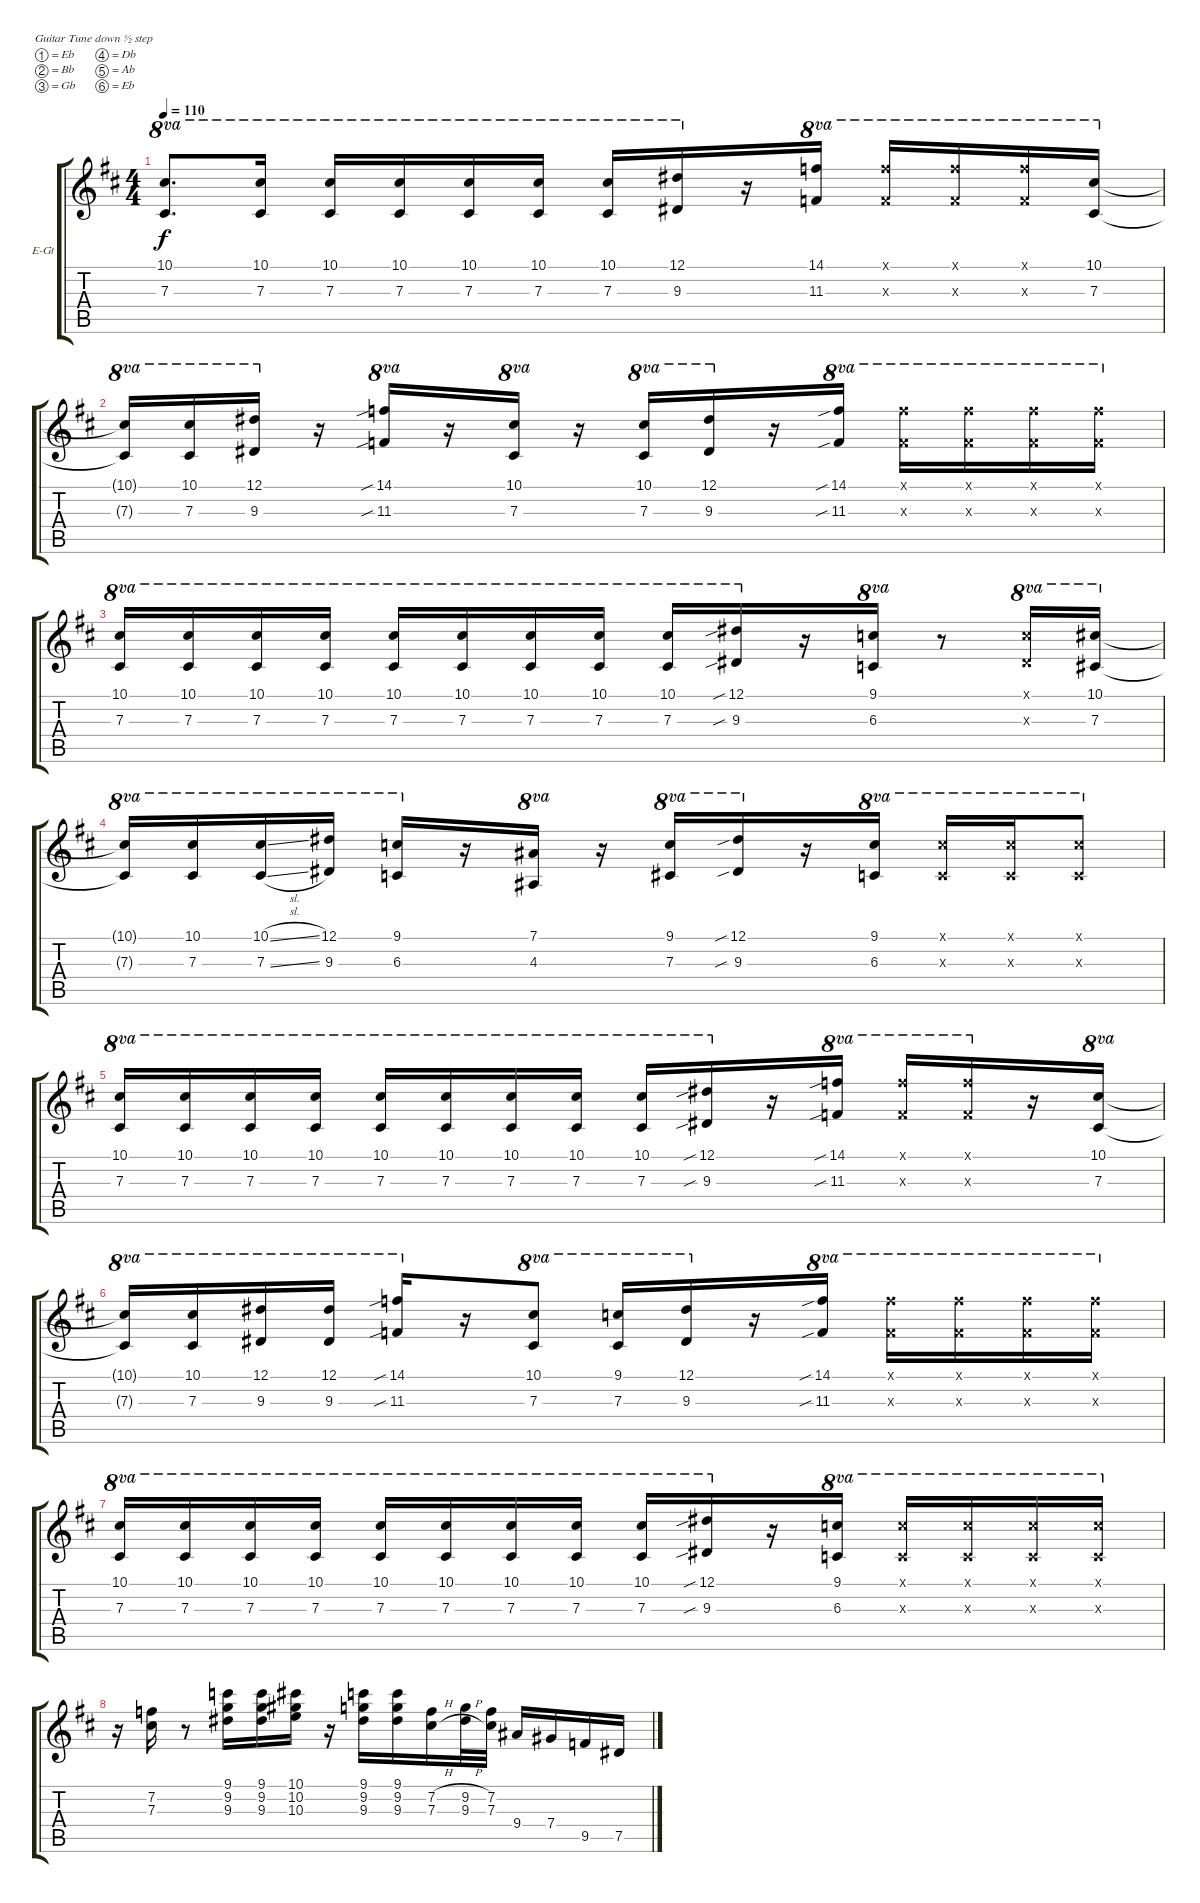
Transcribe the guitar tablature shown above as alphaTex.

\bracketExtendMode groupsimilarinstruments
\firstSystemTrackNameOrientation horizontal
\otherSystemsTrackNameOrientation horizontal
\track ("Untitled" "E-Gt") {instrument overdrivenguitar}
\staff {score tabs}
\tuning (Eb4 Bb3 Gb3 Db3 Ab2 Eb2)
\ts (4 4)
\section ("" " ")
\tempo 110
\clef g2
\ks d
(10.1 7.3).8{d ot 8va dy f} (10.1 7.3).16{ot 8va} (10.1 7.3).16{ot 8va} (10.1 7.3).16{ot 8va} (10.1 7.3).16{ot 8va} (10.1 7.3).16{ot 8va} (10.1 7.3).16{ot 8va} (12.1 9.3).16{ot 8va} r.16 (14.1 11.3).16{ot 8va} (14.1{x} 11.3{x}).16{ot 8va} (14.1{x} 11.3{x}).16{ot 8va} (14.1{x} 11.3{x}).16{ot 8va} (10.1 7.3).16{ot 8va} |
(10.1{t} 7.3{t}).16{ot 8va} (10.1 7.3).16{ot 8va} (12.1 9.3).16{ot 8va} r.16 (14.1{sib} 11.3{sib}).16{ot 8va} r.16 (10.1 7.3).16{ot 8va} r.16 (10.1 7.3).16{ot 8va} (12.1 9.3).16{ot 8va} r.16 (14.1{sib} 11.3{sib}).16{ot 8va} (14.1{x} 11.3{x}).16{ot 8va} (14.1{x} 11.3{x}).16{ot 8va} (14.1{x} 11.3{x}).16{ot 8va} (14.1{x} 11.3{x}).16{ot 8va} |
(10.1 7.3).16{ot 8va} (10.1 7.3).16{ot 8va} (10.1 7.3).16{ot 8va} (10.1 7.3).16{ot 8va} (10.1 7.3).16{ot 8va} (10.1 7.3).16{ot 8va} (10.1 7.3).16{ot 8va} (10.1 7.3).16{ot 8va} (10.1 7.3).16{ot 8va} (12.1{sib} 9.3{sib}).16{ot 8va} r.16 (9.1 6.3).16{ot 8va} r.8 (9.1{x} 9.3{x}).16{ot 8va} (10.1 7.3).16{ot 8va} |
(10.1{t} 7.3{t}).16{ot 8va} (10.1 7.3).16{ot 8va} (10.1{sl} 7.3{sl}).16{ot 8va} (12.1 9.3).16{ot 8va} (9.1 6.3).16{ot 8va} r.16 (7.1 4.3).16{ot 8va} r.16 (9.1 7.3).16{ot 8va} (12.1{sib} 9.3{sib}).16{ot 8va} r.16 (9.1 6.3).16{ot 8va} (9.1{x} 6.3{x}).16{ot 8va} (9.1{x} 6.3{x}).16{ot 8va} (9.1{x} 6.3{x}).8{ot 8va} |
(10.1 7.3).16{ot 8va} (10.1 7.3).16{ot 8va} (10.1 7.3).16{ot 8va} (10.1 7.3).16{ot 8va} (10.1 7.3).16{ot 8va} (10.1 7.3).16{ot 8va} (10.1 7.3).16{ot 8va} (10.1 7.3).16{ot 8va} (10.1 7.3).16{ot 8va} (12.1{sib} 9.3{sib}).16{ot 8va} r.16 (14.1{sib} 11.3{sib}).16{ot 8va} (14.1{x} 11.3{x}).16{ot 8va} (14.1{x} 11.3{x}).16{ot 8va} r.16 (10.1 7.3).16{ot 8va} |
(10.1{t} 7.3{t}).16{ot 8va} (10.1 7.3).16{ot 8va} (12.1 9.3).16{ot 8va} (12.1 9.3).16{ot 8va} (14.1{sib} 11.3{sib}).16{ot 8va} r.16 (10.1 7.3).8{ot 8va} (9.1 7.3).16{ot 8va} (12.1 9.3).16{ot 8va} r.16 (14.1{sib} 11.3{sib}).16{ot 8va} (14.1{x} 11.3{x}).16{ot 8va} (14.1{x} 11.3{x}).16{ot 8va} (14.1{x} 11.3{x}).16{ot 8va} (14.1{x} 11.3{x}).16{ot 8va} |
(10.1 7.3).16{ot 8va} (10.1 7.3).16{ot 8va} (10.1 7.3).16{ot 8va} (10.1 7.3).16{ot 8va} (10.1 7.3).16{ot 8va} (10.1 7.3).16{ot 8va} (10.1 7.3).16{ot 8va} (10.1 7.3).16{ot 8va} (10.1 7.3).16{ot 8va} (12.1{sib} 9.3{sib}).16{ot 8va} r.16 (9.1 6.3).16{ot 8va} (9.1{x} 6.3{x}).16{ot 8va} (9.1{x} 6.3{x}).16{ot 8va} (9.1{x} 6.3{x}).16{ot 8va} (9.1{x} 6.3{x}).16{ot 8va} |
r.16 (7.2 7.3).16 r.8 (9.1 9.2 9.3).16 (9.1 9.2 9.3).16 (10.1 10.2 10.3).16 r.16 (9.1 9.2 9.3).16 (9.1 9.2 9.3).16 (7.2{h} 7.3{h}).16 (9.2{h} 9.3{h}).32 (7.2 7.3).32 9.4.16 7.4.16 9.5.16 7.5.16
